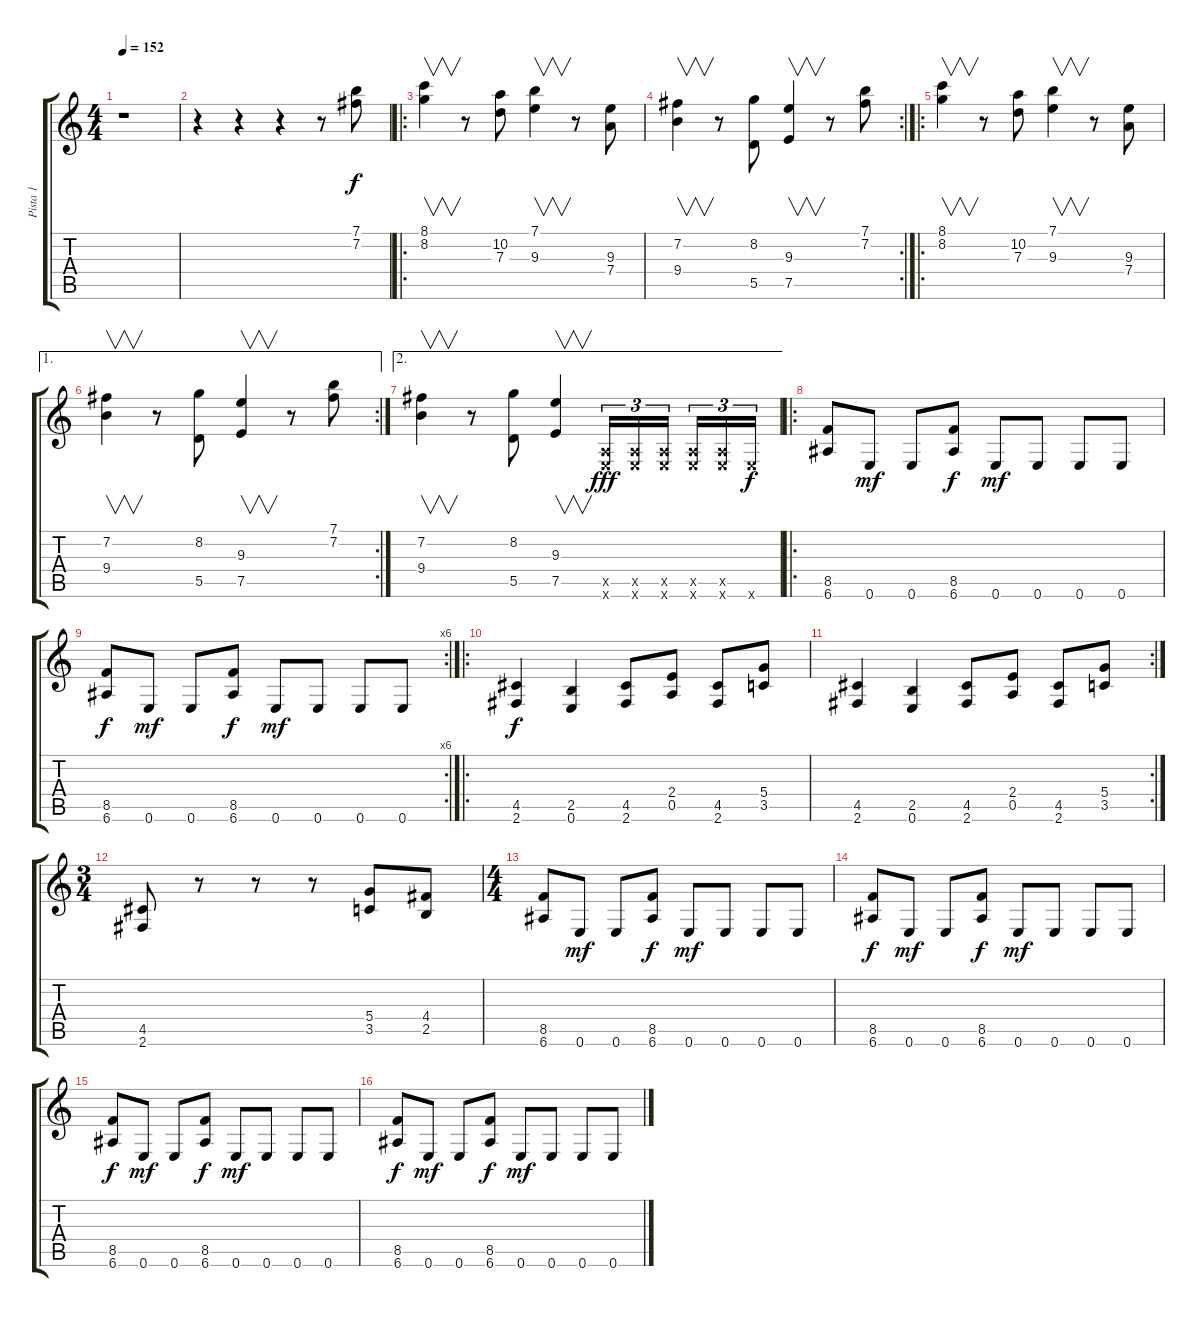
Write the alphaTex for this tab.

\track ("Pista 1" "Pista 1") {instrument overdrivenguitar}
\staff {score tabs}
\tuning (E4 B3 G3 D3 A2 E2) {hide}
\ts (4 4)
\tempo 152
\clef g2
\ks c
r.1{dy f instrument overdrivenguitar} |
r.4 r.4 r.4 r.8 (7.1 7.2).8 |
\ro
(8.1 8.2).4{v} r.8 (10.2 7.3).8 (7.1 9.3).4{v} r.8 (9.3 7.4).8 |
\rc 2
(7.2 9.4).4{v} r.8 (8.2 5.5).8 (9.3 7.5).4{v} r.8 (7.1 7.2).8 |
\ro
(8.1 8.2).4{v} r.8 (10.2 7.3).8 (7.1 9.3).4{v} r.8 (9.3 7.4).8 |
\ae 1
\rc 2
(7.2 9.4).4{v} r.8 (8.2 5.5).8 (9.3 7.5).4{v} r.8 (7.1 7.2).8 |
\ae 2
(7.2 9.4).4{v} r.8 (8.2 5.5).8 (9.3 7.5).4{v} (0.5{x} 0.6{x}).16{tu (3 2) dy fff instrument guitarfretnoise} (0.5{x} 0.6{x}).16{tu (3 2)} (0.5{x} 0.6{x}).16{tu (3 2)} (0.5{x} 0.6{x}).16{tu (3 2)} (0.5{x} 0.6{x}).16{tu (3 2)} 0.6{x}.16{tu (3 2) dy f instrument overdrivenguitar} |
\ro
(8.5 6.6).8 0.6.8{dy mf} 0.6.8 (8.5 6.6).8{dy f} 0.6.8{dy mf} 0.6.8 0.6.8 0.6.8 |
\rc 6
(8.5 6.6).8{dy f} 0.6.8{dy mf} 0.6.8 (8.5 6.6).8{dy f} 0.6.8{dy mf} 0.6.8 0.6.8 0.6.8 |
\ro
(4.5 2.6).4{dy f} (2.5 0.6).4 (4.5 2.6).8 (2.4 0.5).8 (4.5 2.6).8 (5.4 3.5).8 |
\rc 2
(4.5 2.6).4 (2.5 0.6).4 (4.5 2.6).8 (2.4 0.5).8 (4.5 2.6).8 (5.4 3.5).8 |
\ts (3 4)
(4.5 2.6).8 r.8 r.8 r.8 (5.4 3.5).8 (4.4 2.5).8 |
\ts (4 4)
(8.5 6.6).8 0.6.8{dy mf} 0.6.8 (8.5 6.6).8{dy f} 0.6.8{dy mf} 0.6.8 0.6.8 0.6.8 |
(8.5 6.6).8{dy f} 0.6.8{dy mf} 0.6.8 (8.5 6.6).8{dy f} 0.6.8{dy mf} 0.6.8 0.6.8 0.6.8 |
(8.5 6.6).8{dy f} 0.6.8{dy mf} 0.6.8 (8.5 6.6).8{dy f} 0.6.8{dy mf} 0.6.8 0.6.8 0.6.8 |
(8.5 6.6).8{dy f} 0.6.8{dy mf} 0.6.8 (8.5 6.6).8{dy f} 0.6.8{dy mf} 0.6.8 0.6.8 0.6.8
